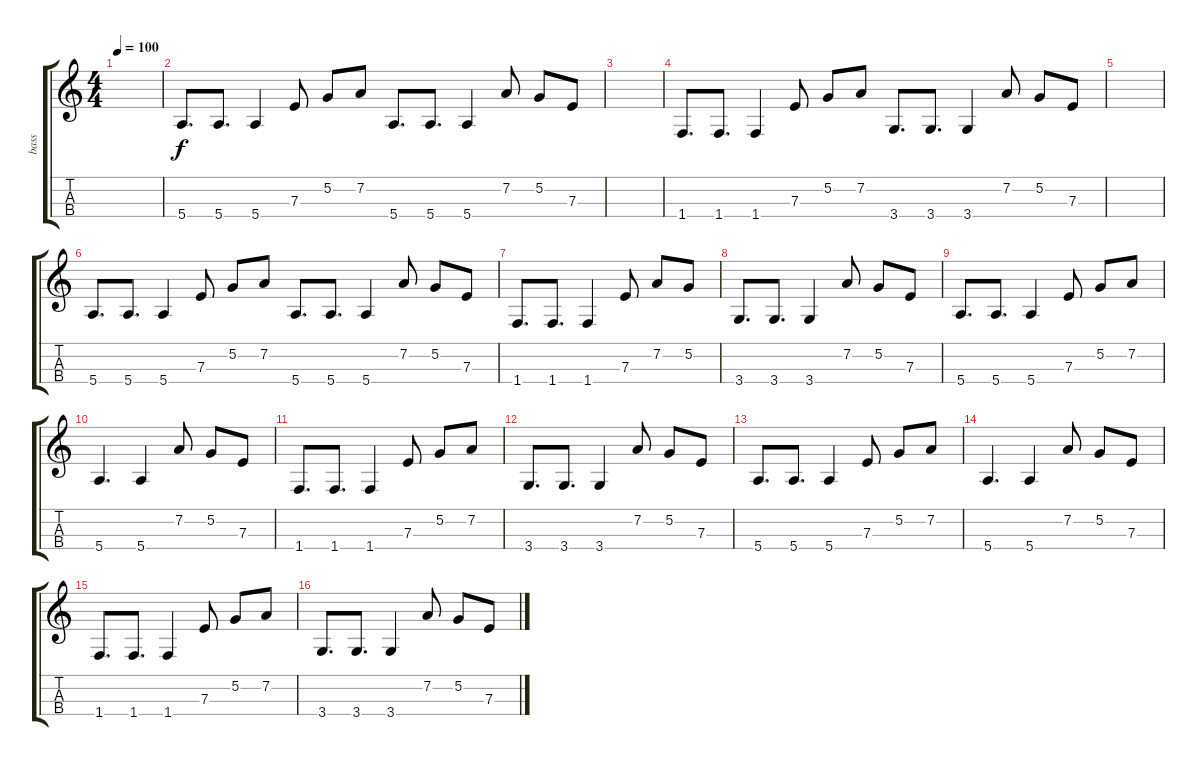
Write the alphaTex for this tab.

\track ("bass" "bass") {instrument electricbassfinger}
\staff {score tabs}
\tuning (G3 D3 A2 E2) {hide}
\ts (4 4)
\tempo 100
\clef g2
\ks c
|
5.4.8{d} 5.4.8{d} 5.4.4 7.3.8 5.2.8 7.2.8 5.4.8{d} 5.4.8{d} 5.4.4 7.2.8 5.2.8 7.3.8 |
|
1.4.8{d} 1.4.8{d} 1.4.4 7.3.8 5.2.8 7.2.8 3.4.8{d} 3.4.8{d} 3.4.4 7.2.8 5.2.8 7.3.8 |
|
5.4.8{d} 5.4.8{d} 5.4.4 7.3.8 5.2.8 7.2.8 5.4.8{d} 5.4.8{d} 5.4.4 7.2.8 5.2.8 7.3.8 |
1.4.8{d} 1.4.8{d} 1.4.4 7.3.8 7.2.8 5.2.8 |
3.4.8{d} 3.4.8{d} 3.4.4 7.2.8 5.2.8 7.3.8 |
5.4.8{d} 5.4.8{d} 5.4.4 7.3.8 5.2.8 7.2.8 |
5.4.4{d} 5.4.4 7.2.8 5.2.8 7.3.8 |
1.4.8{d} 1.4.8{d} 1.4.4 7.3.8 5.2.8 7.2.8 |
3.4.8{d} 3.4.8{d} 3.4.4 7.2.8 5.2.8 7.3.8 |
5.4.8{d} 5.4.8{d} 5.4.4 7.3.8 5.2.8 7.2.8 |
5.4.4{d} 5.4.4 7.2.8 5.2.8 7.3.8 |
1.4.8{d} 1.4.8{d} 1.4.4 7.3.8 5.2.8 7.2.8 |
3.4.8{d} 3.4.8{d} 3.4.4 7.2.8 5.2.8 7.3.8
